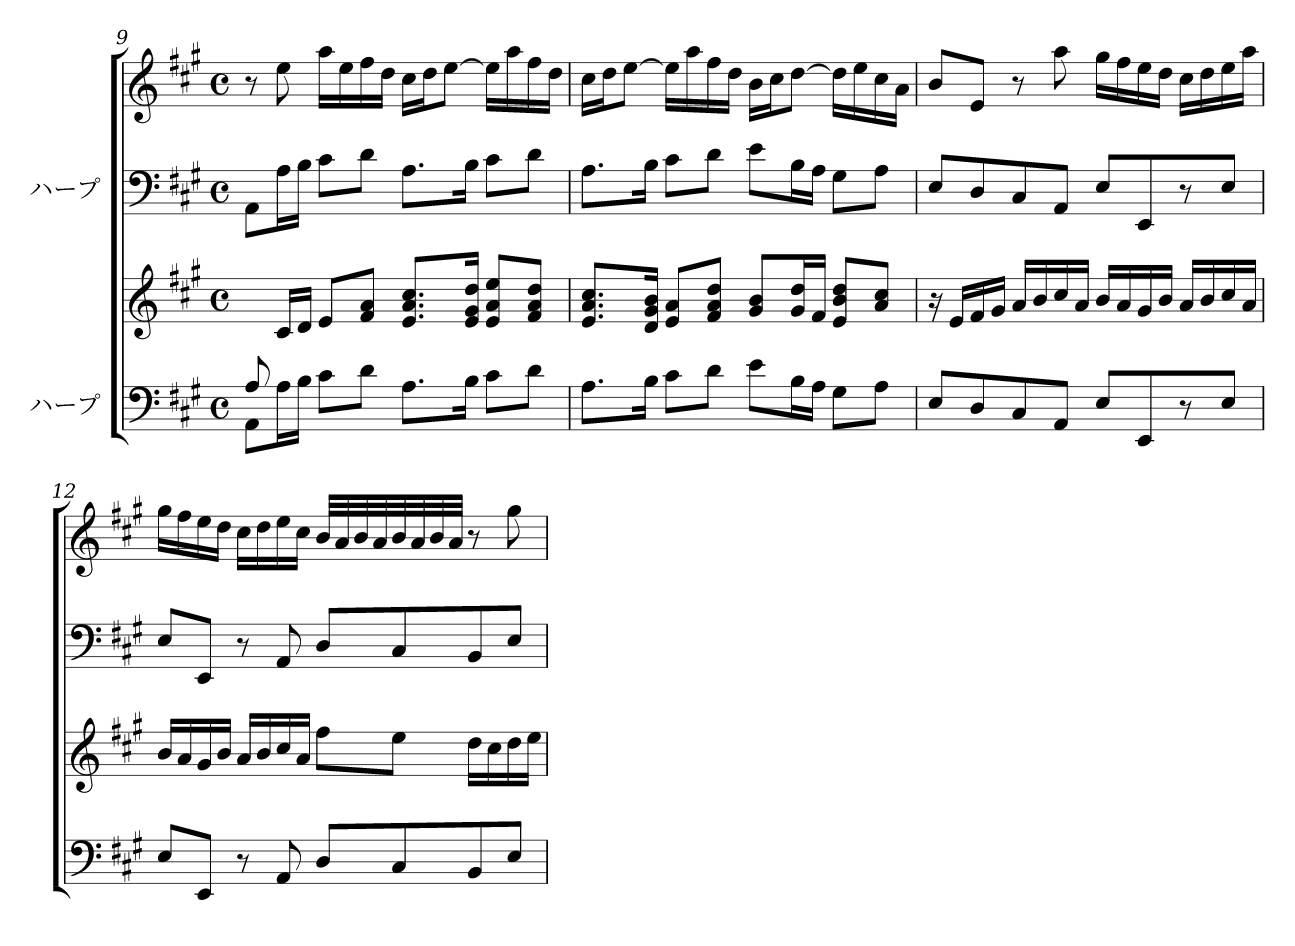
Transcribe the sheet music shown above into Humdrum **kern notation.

**kern	**kern	**kern	**kern
*part2	*part2	*part1	*part1
*staff4	*staff3	*staff2	*staff1
*I"ハープ	*	*I"ハープ	*
!!LO:LB:g=z
*clefF4	*clefG2	*clefF4	*clefG2
*k[f#c#g#]	*k[f#c#g#]	*k[f#c#g#]	*k[f#c#g#]
*M4/4	*M4/4	*M4/4	*M4/4
*met(c)	*met(c)	*met(c)	*met(c)
=9	=9	=9	=9
*^	*	*	*
8A/	8AA\L	8ryy	8AA\L	8r
2..ryy	16A\L	16c#/LL	16A\L	8ee\
.	16B\JJ	16d/JJ	16B\JJ	.
.	8c#\L	8e/L	8c#\L	16aa\LL
.	.	.	.	16ee\
.	8d\J	8f#/ 8a/J	8d\J	16ff#\
.	.	.	.	16dd\JJ
.	8.A\L	8.e/ 8.a/ 8.cc#/L	8.A\L	16cc#\LL
.	.	.	.	16dd\J
.	.	.	.	[8ee\J
.	16B\Jk	16e/ 16g#/ 16dd/Jk	16B\Jk	.
.	8c#\L	8e/ 8a/ 8ee/L	8c#\L	16ee\LL]
.	.	.	.	16aa\
.	8d\J	8f#/ 8a/ 8dd/J	8d\J	16ff#\
.	.	.	.	16dd\JJ
*v	*v	*	*	*
=10	=10	=10	=10
8.A\L	8.e/ 8.a/ 8.cc#/L	8.A\L	16cc#\LL
.	.	.	16dd\J
.	.	.	[8ee\J
16B\Jk	16d/ 16g#/ 16b/Jk	16B\Jk	.
8c#\L	8e/ 8a/L	8c#\L	16ee\LL]
.	.	.	16aa\
8d\J	8f#/ 8a/ 8dd/J	8d\J	16ff#\
.	.	.	16dd\JJ
8e\L	8g#/ 8b/L	8e\L	16b\LL
.	.	.	16cc#\J
16B\L	16g#/ 16dd/L	16B\L	[8dd\J
16A\JJ	16f#/JJ	16A\JJ	.
8G#\L	8e/ 8b/ 8dd/L	8G#\L	16dd\LL]
.	.	.	16ee\
8A\J	8a/ 8cc#/J	8A\J	16cc#\
.	.	.	16a\JJ
!!LO:LB:g=z
=11	=11	=11	=11
8E/L	16r	8E/L	8b/L
.	16e/LL	.	.
8D/	16f#/	8D/	8e/J
.	16g#/JJ	.	.
8C#/	16a/LL	8C#/	8r
.	16b/	.	.
8AA/J	16cc#/	8AA/J	8aa\
.	16a/JJ	.	.
8E/L	16b/LL	8E/L	16gg#\LL
.	16a/	.	16ff#\
8EE/	16g#/	8EE/	16ee\
.	16b/JJ	.	16dd\JJ
8r	16a/LL	8r	16cc#\LL
.	16b/	.	16dd\
8E/J	16cc#/	8E/J	16ee\
.	16a/JJ	.	16aa\JJ
=12	=12	=12	=12
8E/L	16b/LL	8E/L	16gg#\LL
.	16a/	.	16ff#\
8EE/J	16g#/	8EE/J	16ee\
.	16b/JJ	.	16dd\JJ
8r	16a/LL	8r	16cc#\LL
.	16b/	.	16dd\
8AA/	16cc#/	8AA/	16ee\
.	16a/JJ	.	16cc#\JJ
8D/L	8ff#\L	8D/L	32b/LLL
.	.	.	32a/
.	.	.	32b/
.	.	.	32a/
8C#/	8ee\J	8C#/	32b/
.	.	.	32a/
.	.	.	32b/
.	.	.	32a/JJJ
8BB/	16dd\LL	8BB/	8r
.	16cc#\	.	.
8E/J	16dd\	8E/J	8gg#\
.	16ee\JJ	.	.
=	=	=	=
*-	*-	*-	*-
